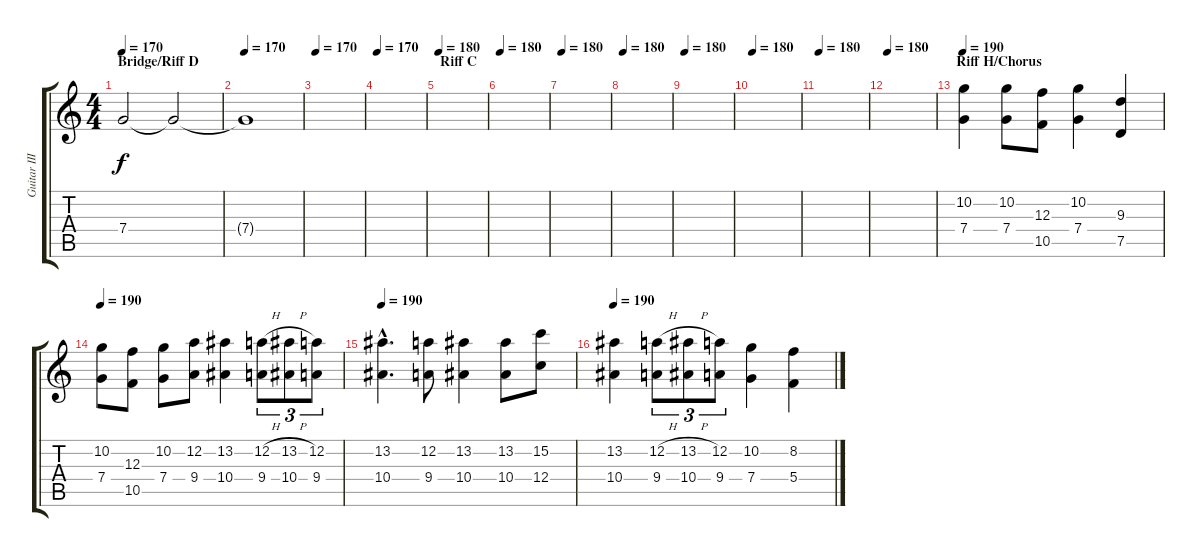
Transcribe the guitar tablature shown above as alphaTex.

\track ("Guitar III (Lead)" "Guitar III") {instrument overdrivenguitar}
\staff {score tabs}
\tuning (D4 A3 F3 C3 G2 D2) {hide}
\ts (4 4)
\section ("" "Bridge/Riff D")
\tempo 170
\clef g2
\ks c
7.4.2{dy f} 7.4{t}.2{volume 0} |
\tempo 170
7.4{t}.1 |
\tempo 170
|
\tempo 170
|
\section ("" "Riff C")
\tempo 180
|
\tempo 180
|
\tempo 180
|
\tempo 180
|
\tempo 180
|
\tempo 180
|
\tempo 180
|
\tempo 180
|
\section ("" "Riff H/Chorus")
\tempo 190
(10.2 7.4).4{volume 16} (10.2 7.4).8 (12.3 10.5).8 (10.2 7.4).4 (9.3 7.5).4 |
\tempo 190
(10.2 7.4).8 (12.3 10.5).8 (10.2 7.4).8 (12.2 9.4).8 (13.2 10.4).4 (12.2{h} 9.4).8{tu (3 2)} (13.2{h} 10.4).8{tu (3 2)} (12.2 9.4).8{tu (3 2)} |
\tempo 190
(13.2{hac} 10.4{hac}).4{d} (12.2 9.4).8 (13.2 10.4).4 (13.2 10.4).8 (15.2 12.4).8 |
\tempo 190
(13.2 10.4).4 (12.2{h} 9.4).8{tu (3 2)} (13.2{h} 10.4).8{tu (3 2)} (12.2 9.4).8{tu (3 2)} (10.2 7.4).4 (8.2 5.4).4
